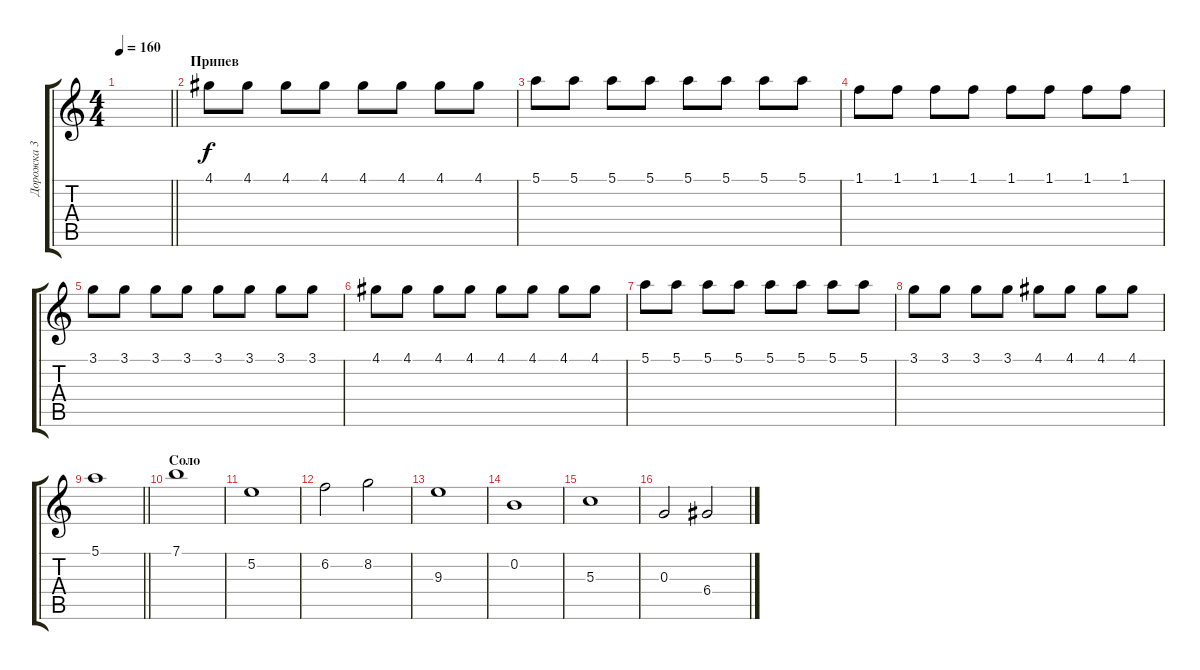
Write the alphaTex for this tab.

\track ("Дорожка 3" "Дорожка 3") {solo instrument overdrivenguitar}
\staff {score tabs}
\tuning (E4 B3 G3 D3 A2 E2) {hide}
\ts (4 4)
\tempo 160
\clef g2
\barLineRight lightlight
\ks c
|
\section ("" "Припев")
4.1.8 4.1.8 4.1.8 4.1.8 4.1.8 4.1.8 4.1.8 4.1.8 |
5.1.8 5.1.8 5.1.8 5.1.8 5.1.8 5.1.8 5.1.8 5.1.8 |
1.1.8 1.1.8 1.1.8 1.1.8 1.1.8 1.1.8 1.1.8 1.1.8 |
3.1.8 3.1.8 3.1.8 3.1.8 3.1.8 3.1.8 3.1.8 3.1.8 |
4.1.8 4.1.8 4.1.8 4.1.8 4.1.8 4.1.8 4.1.8 4.1.8 |
5.1.8 5.1.8 5.1.8 5.1.8 5.1.8 5.1.8 5.1.8 5.1.8 |
3.1.8 3.1.8 3.1.8 3.1.8 4.1.8 4.1.8 4.1.8 4.1.8 |
\barLineRight lightlight
5.1.1 |
\section ("" "Соло")
7.1.1 |
5.2.1 |
6.2.2 8.2.2 |
9.3.1 |
0.2.1 |
5.3.1 |
0.3.2 6.4.2
